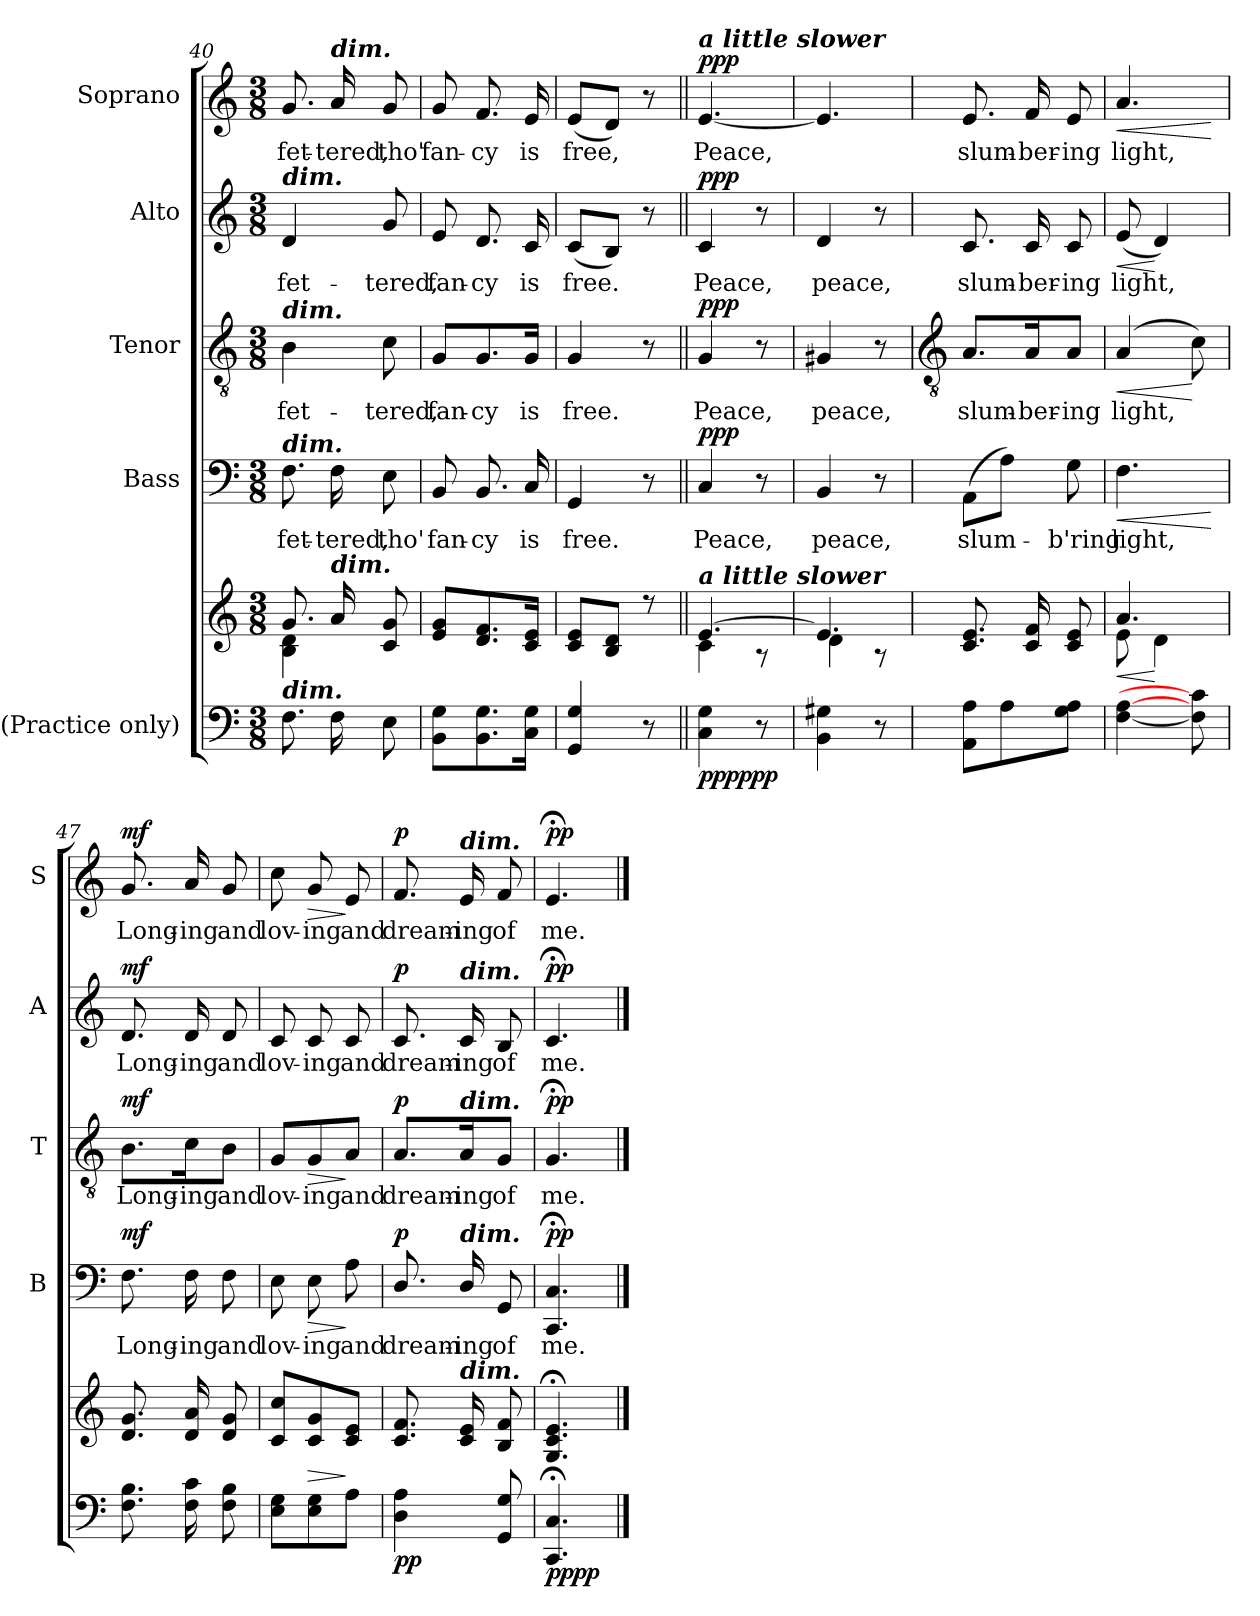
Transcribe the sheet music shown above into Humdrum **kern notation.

**kern	**kern	**dynam	**kern	**text	**dynam	**kern	**text	**dynam	**kern	**text	**dynam	**kern	**text	**dynam
*part5	*part5	*part5	*part4	*part4	*part4	*part3	*part3	*part3	*part2	*part2	*part2	*part1	*part1	*part1
*staff6	*staff5	*staff5/6	*staff4	*staff4	*staff4	*staff3	*staff3	*staff3	*staff2	*staff2	*staff2	*staff1	*staff1	*staff1
*I"(Practice  only)	*	*	*I"Bass	*	*	*I"Tenor	*	*	*I"Alto	*	*	*I"Soprano	*	*
*	*	*	*I'B	*	*	*I'T	*	*	*I'A	*	*	*I'S	*	*
*clefF4	*clefG2	*	*clefF4	*	*	*clefGv2	*	*	*clefG2	*	*	*clefG2	*	*
*k[]	*k[]	*	*k[]	*	*	*k[]	*	*	*k[]	*	*	*k[]	*	*
*C:	*C:	*	*C:	*	*	*C:	*	*	*C:	*	*	*C:	*	*
*M3/8	*M3/8	*	*M3/8	*	*	*M3/8	*	*	*M3/8	*	*	*M3/8	*	*
=40	=40	=40	=40	=40	=40	=40	=40	=40	=40	=40	=40	=40	=40	=40
*	*^	*	*	*	*	*	*	*	*	*	*	*	*	*
!	!	!	!	!	!	!	!	!	!	!LO:TX:a:Bi:t=dim.	!	!	!	!	!
!	!	!	!	!	!	!	!LO:TX:a:Bi:t=dim.	!	!	!	!	!	!	!	!
!	!	!	!	!LO:TX:a:Bi:t=dim.	!	!	!	!	!	!	!	!	!	!	!
!LO:TX:a:Bi:t=dim.	!	!	!	!	!	!	!	!	!	!	!	!	!	!	!
!	!	!	!	!	!LO:LY:b	!	!	!LO:LY:b	!	!	!LO:LY:b	!	!	!LO:LY:b	!
8.FL	8.g/L	4B\ 4d\	.	8.F	fet-	.	4B	fet-	.	4d	fet-	.	8.g	fet-	.
!	!	!	!	!	!	!	!	!	!	!	!	!	!LO:TX:a:Bi:t=dim.	!	!
!	!LO:TX:a:Bi:t=dim.	!	!	!	!	!	!	!	!	!	!	!	!	!	!
!	!	!	!	!	!LO:LY:b	!	!	!	!	!	!	!	!	!LO:LY:b	!
16FL	16a/L	.	.	16F	-tered,	.	.	.	.	.	.	.	16a	-tered,	.
!	!	!	!	!	!LO:LY:b	!	!	!LO:LY:b	!	!	!LO:LY:b	!	!	!LO:LY:b	!
8EJ	8c/ 8g/J	8ryy	.	8E	tho'	.	8c	-tered,	.	8g	-tered,	.	8g	tho'	.
=41	=41	=41	=41	=41	=41	=41	=41	=41	=41	=41	=41	=41	=41	=41	=41
!	!	!	!	!	!LO:LY:b	!	!	!LO:LY:b	!	!	!LO:LY:b	!	!	!LO:LY:b	!
8BB 8GL	8e/ 8g/L	4.ryy	.	8BB	fan-	.	8G/L	fan-	.	8e	fan-	.	8g	fan-	.
!	!	!	!	!	!LO:LY:b	!	!	!LO:LY:b	!	!	!LO:LY:b	!	!	!LO:LY:b	!
8.BB 8.G	8.d/ 8.f/	.	.	8.BB	-cy	.	8.G/	-cy	.	8.d	-cy	.	8.f	-cy	.
!	!	!	!	!	!LO:LY:b	!	!	!LO:LY:b	!	!	!LO:LY:b	!	!	!LO:LY:b	!
16C 16GJ	16c/ 16e/J	.	.	16C	is	.	16G/Jk	is	.	16c	is	.	16e	is	.
=42	=42	=42	=42	=42	=42	=42	=42	=42	=42	=42	=42	=42	=42	=42	=42
!	!	!	!	!	!LO:LY:b	!	!	!LO:LY:b	!	!	!LO:LY:b	!	!	!LO:LY:b	!
4GG 4G	8c/ 8e/L	4.ryy	.	4GG	free.	.	4G	free.	.	(<8cL	free.	.	(<8eL	free,	.
.	8B/ 8d/J	.	.	.	.	.	.	.	.	8BJ)	.	.	8dJ)	.	.
8r	8r	.	.	8r	.	.	8r	.	.	8r	.	.	8r	.	.
=43||	=43||	=43||	=43||	=43||	=43||	=43||	=43||	=43||	=43||	=43||	=43||	=43||	=43||	=43||	=43||
!	!	!	!	!	!	!	!	!	!	!	!	!	!LO:TX:a:Bi:t=a little slower	!	!
!	!LO:TX:a:Bi:t=a little slower	!	!	!	!	!	!	!	!	!	!	!	!	!	!
!	!	!	!LO:DY:b=2	!	!LO:LY:b	!	!	!LO:LY:b	!	!	!LO:LY:b	!	!	!LO:LY:b	!
!	!	!	!LO:DY:n=1:b	!	!	!LO:DY:b	!	!	!LO:DY:b	!	!	!LO:DY:b	!	!	!LO:DY:b
4C 4G	[4.e/	4c\	ppp ppp	4C	Peace,	ppp	4G	Peace,	ppp	4c	Peace,	ppp	[4.e	Peace,	ppp
8r	.	8r	.	8r	.	.	8r	.	.	8r	.	.	.	.	.
=44	=44	=44	=44	=44	=44	=44	=44	=44	=44	=44	=44	=44	=44	=44	=44
!	!	!	!	!	!LO:LY:b	!	!	!LO:LY:b	!	!	!LO:LY:b	!	!	!	!
4BB 4G#X	4.e/]	4d\	.	4BB	peace,	.	4G#X	peace,	.	4d	peace,	.	4.e]	.	.
8r	.	8r	.	8r	.	.	8r	.	.	8r	.	.	.	.	.
!!LO:LB:g=z
=45	=45	=45	=45	=45	=45	=45	=45	=45	=45	=45	=45	=45	=45	=45	=45
*	*	*	*	*	*	*	*clefGv2	*	*	*	*	*	*	*	*
!	!	!	!	!	!LO:LY:b	!	!	!LO:LY:b	!	!	!LO:LY:b	!	!	!LO:LY:b	!
8AA 8AL	8.c/ 8.e/L	4.ryy	.	(>8AAL	slum-	.	8.A/L	slum-	.	8.c	slum-	.	8.e	slum-	.
8A	.	.	.	8AJ)	.	.	.	.	.	.	.	.	.	.	.
!	!	!	!	!	!	!	!	!LO:LY:b	!	!	!LO:LY:b	!	!	!LO:LY:b	!
.	16c/ 16f/L	.	.	.	.	.	16A/K	-ber-	.	16c	-ber-	.	16f	-ber-	.
!	!	!	!	!	!LO:LY:b	!	!	!LO:LY:b	!	!	!LO:LY:b	!	!	!LO:LY:b	!
8G 8AJ	8c/ 8e/J	.	.	8G	b'ring	.	8A/J	-ing	.	8c	-ing	.	8e	-ing	.
=46	=46	=46	=46	=46	=46	=46	=46	=46	=46	=46	=46	=46	=46	=46	=46
!	!	!	!LO:HP:b	!	!	!	!	!	!	!	!	!	!	!	!
!	!	!	!LO:HP:n=1:b	!	!LO:LY:b	!LO:HP:b	!	!LO:LY:b	!LO:HP:b	!	!LO:LY:b	!LO:HP:b	!	!LO:LY:b	!LO:HP:b
[4F [4A	4.a/	8e\	< <	4.F	light,	<	(<4A	light,	<	(<8e	light,	<	4.a	light,	<
.	.	4d\	[	.	.	.	.	.	.	4d)	.	[	.	.	.
8F] 8c]	.	.	.	.	.	.	8c)	.	[	.	.	.	.	.	.
*	*v	*v	*	*	*	*	*	*	*	*	*	*	*	*	*
.	.	[	.	.	[	.	.	.	.	.	.	.	.	[
=47	=47	=47	=47	=47	=47	=47	=47	=47	=47	=47	=47	=47	=47	=47
*	*^	*	*	*	*	*	*	*	*	*	*	*	*	*
!	!	!	!LO:DY:b=2	!	!LO:LY:b	!	!	!LO:LY:b	!	!	!LO:LY:b	!	!	!LO:LY:b	!
!	!	!	!LO:DY:n=1:b	!	!	!	!	!	!	!	!	!	!	!	!
!	!	!	!LO:DY:n=2:b	!	!	!LO:DY:b	!	!	!LO:DY:b	!	!	!LO:DY:b	!	!	!LO:DY:b
8.F 8.BL	8.d/ 8.g/L	4.ryy	mf mf mf	8.F	Long-	mf	8.B\L	Long-	mf	8.d	Long-	mf	8.g	Long-	mf
!	!	!	!	!	!LO:LY:b	!	!	!LO:LY:b	!	!	!LO:LY:b	!	!	!LO:LY:b	!
16F 16cL	16d/ 16a/L	.	.	16F	-ing	.	16c\K	-ing	.	16d	-ing	.	16a	-ing	.
!	!	!	!	!	!LO:LY:b	!	!	!LO:LY:b	!	!	!LO:LY:b	!	!	!LO:LY:b	!
8F 8BJ	8d/ 8g/J	.	.	8F	and	.	8B\J	and	.	8d	and	.	8g	and	.
=48	=48	=48	=48	=48	=48	=48	=48	=48	=48	=48	=48	=48	=48	=48	=48
!	!	!	!	!	!LO:LY:b	!	!	!LO:LY:b	!	!	!LO:LY:b	!	!	!LO:LY:b	!
8E 8GL	8c/ 8cc/L	4.ryy	.	8E	lov-	.	8G/L	lov-	.	8c	lov-	.	8cc	lov-	.
!	!	!	!LO:HP:b	!	!LO:LY:b	!LO:HP:b	!	!LO:LY:b	!LO:HP:b	!	!LO:LY:b	!	!	!LO:LY:b	!LO:HP:b
8E 8G	8c/ 8g/	.	>	8E	-ing	>	8G/	-ing	>	8c	-ing	.	8g	-ing	>
!	!	!	!	!	!LO:LY:b	!	!	!LO:LY:b	!	!	!LO:LY:b	!	!	!LO:LY:b	!
8AJ	8c/ 8e/J	.	]	8A	and	]	8A/J	and	]	8c	and	.	8e	and	]
=49	=49	=49	=49	=49	=49	=49	=49	=49	=49	=49	=49	=49	=49	=49	=49
!	!	!	!LO:DY:b=2	!	!LO:LY:b	!	!	!LO:LY:b	!	!	!LO:LY:b	!	!	!LO:LY:b	!
!	!	!	!LO:DY:n=1:b	!	!	!LO:DY:b	!	!	!LO:DY:b	!	!	!LO:DY:b	!	!	!LO:DY:b
4D\ 4A\	8.c/ 8.f/L	4.ryy	p p	8.D/	dream-	p	8.A/L	dream-	p	8.c	dream-	p	8.f	dream-	p
!	!	!	!	!	!	!	!	!	!	!	!	!	!LO:TX:a:Bi:t=dim.	!	!
!	!	!	!	!	!	!	!	!	!	!LO:TX:a:Bi:t=dim.	!	!	!	!	!
!	!	!	!	!	!	!	!LO:TX:a:Bi:t=dim.	!	!	!	!	!	!	!	!
!	!	!	!	!LO:TX:a:Bi:t=dim.	!	!	!	!	!	!	!	!	!	!	!
!	!LO:TX:a:Bi:t=dim.	!	!	!	!	!	!	!	!	!	!	!	!	!	!
!	!	!	!	!	!LO:LY:b	!	!	!LO:LY:b	!	!	!LO:LY:b	!	!	!LO:LY:b	!
.	16c/ 16e/L	.	.	16D/	-ing	.	16A/K	-ing	.	16c	-ing	.	16e	-ing	.
!	!	!	!	!	!LO:LY:b	!	!	!LO:LY:b	!	!	!LO:LY:b	!	!	!LO:LY:b	!
8GG 8G	8B/ 8f/J	.	.	8GG	of	.	8G/J	of	.	8B	of	.	8f	of	.
=50	=50	=50	=50	=50	=50	=50	=50	=50	=50	=50	=50	=50	=50	=50	=50
!	!	!	!LO:DY:b=2	!	!LO:LY:b	!	!	!LO:LY:b	!	!	!LO:LY:b	!	!	!LO:LY:b	!
!	!	!	!LO:DY:n=1:b	!	!	!LO:DY:b	!	!	!LO:DY:b	!	!	!LO:DY:b	!	!	!LO:DY:b
4.CC; 4.C;	4.G/;< 4.c/;< 4.e/;<	4.ryy	pp pp	4.CC;< 4.C;<	me.	pp	4.G;<	me.	pp	4.c;<	me.	pp	4.e;<	me.	pp
*	*v	*v	*	*	*	*	*	*	*	*	*	*	*	*	*
==	==	==	==	==	==	==	==	==	==	==	==	==	==	==
*-	*-	*-	*-	*-	*-	*-	*-	*-	*-	*-	*-	*-	*-	*-
